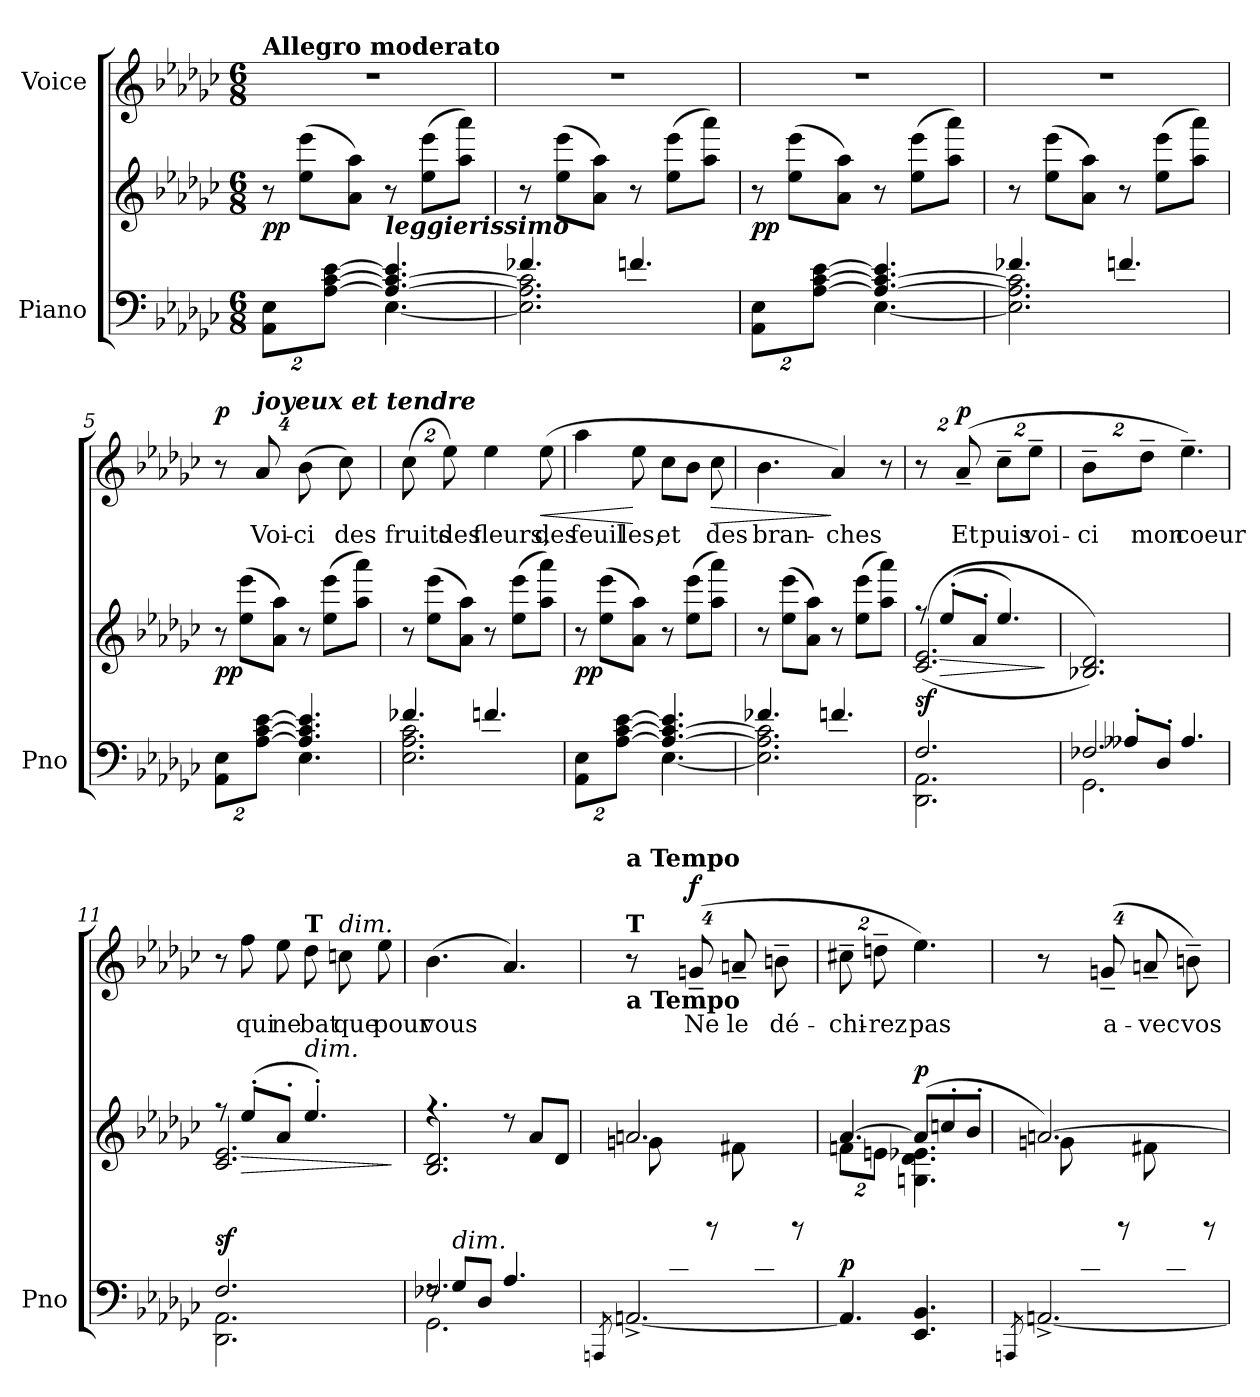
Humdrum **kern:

**kern	**kern	**dynam	**kern	**text	**dynam
*part2	*part2	*part2	*part1	*part1	*part1
*staff3	*staff2	*staff2/3	*staff1	*staff1	*staff1
*I"Piano	*	*	*I"Voice	*	*
*I'Pno	*	*	*	*	*
*clefF4	*clefG2	*	*clefG2	*	*
*k[b-e-a-d-g-c-]	*k[b-e-a-d-g-c-]	*	*k[b-e-a-d-g-c-]	*	*
*M6/8	*M6/8	*	*M6/8	*	*
*MM112	*MM112	*	*MM112	*	*
*Xbrackettup	*	*	*	*	*
=1	=1	=1	=1	=1	=1
*^	*	*	*	*	*
!	!	!	!	!LO:TX:B:t=Allegro moderato	!	!
!	!	!	!LO:DY:b	!	!	!
16%3AA-\ 16%3E-\L	4.ryy	8r	pp	2.r	.	.
.	.	(>8ee-\ 8eee-\L	.	.	.	.
[16%3A-\ [16%3c-\ [16%3e-\J	.	.	.	.	.	.
.	.	8a-\ 8aa-\J)	.	.	.	.
!	!	!LO:TX:b:Bi:t=leggierissimo	!	!	!	!
4.A-/_ 4.c-/_ 4.e-/]	[4.E-\	8r	.	.	.	.
.	.	(>8ee-\ 8eee-\L	.	.	.	.
.	.	8aa-\ 8aaa-\J)	.	.	.	.
=2	=2	=2	=2	=2	=2	=2
4.f-X/	2.E-\] 2.A-\] 2.c-\]	8r	.	2.r	.	.
.	.	(>8ee-\ 8eee-\L	.	.	.	.
.	.	8a-\ 8aa-\J)	.	.	.	.
4.fn/	.	8r	.	.	.	.
.	.	(>8ee-\ 8eee-\L	.	.	.	.
.	.	8aa-\ 8aaa-\J)	.	.	.	.
=3	=3	=3	=3	=3	=3	=3
!	!	!	!LO:DY:b	!	!	!
16%3AA-\ 16%3E-\L	4.ryy	8r	pp	2.r	.	.
.	.	(>8ee-\ 8eee-\L	.	.	.	.
[16%3A-\ [16%3c-\ [16%3e-\J	.	.	.	.	.	.
.	.	8a-\ 8aa-\J)	.	.	.	.
4.A-/_ 4.c-/_ 4.e-/]	[4.E-\	8r	.	.	.	.
.	.	(>8ee-\ 8eee-\L	.	.	.	.
.	.	8aa-\ 8aaa-\J)	.	.	.	.
=4	=4	=4	=4	=4	=4	=4
4.f-X/	2.E-\] 2.A-\] 2.c-\]	8r	.	2.r	.	.
.	.	(>8ee-\ 8eee-\L	.	.	.	.
.	.	8a-\ 8aa-\J)	.	.	.	.
4.fn/	.	8r	.	.	.	.
.	.	(>8ee-\ 8eee-\L	.	.	.	.
.	.	8aa-\ 8aaa-\J)	.	.	.	.
!!LO:LB:g=z
=5	=5	=5	=5	=5	=5	=5
*	*	*	*	*Xbrackettup	*	*
!	!	!	!LO:DY:b	!	!	!LO:DY:a
16%3AA-\ 16%3E-\L	4.ryy	8r	pp	16%3r	.	p
.	.	(>8ee-\ 8eee-\L	.	.	.	.
!	!	!	!	!LO:TX:a:Bi:t=joyeux et tendre	!	!
!	!	!	!	!	!LO:LY:b	!
[16%3A-\ [16%3c-\ [16%3e-\J	.	.	.	16%3a-/	Voi-	.
.	.	8a-\ 8aa-\J)	.	.	.	.
!	!	!	!	!	!LO:LY:b	!
4.A-/] 4.c-/] 4.e-/]	4.E-\	8r	.	(>16%3b-\	-ci	.
.	.	(>8ee-\ 8eee-\L	.	.	.	.
!	!	!	!	!	!LO:LY:b	!
.	.	.	.	16%3cc-\)	des	.
.	.	8aa-\ 8aaa-\J)	.	.	.	.
=6	=6	=6	=6	=6	=6	=6
!	!	!	!	!	!LO:LY:b	!
4.f-X/	2.E-\ 2.A-\ 2.c-\	8r	.	(>16%3cc-\	fruits	.
.	.	(>8ee-\ 8eee-\L	.	.	.	.
!	!	!	!	!	!LO:LY:b	!
.	.	.	.	16%3ee-\)	des	.
.	.	8a-\ 8aa-\J)	.	.	.	.
!	!	!	!	!	!LO:LY:b	!
4.fn/	.	8r	.	4ee-\	fleurs,	.
.	.	(>8ee-\ 8eee-\L	.	.	.	.
!	!	!	!	!	!LO:LY:b	!LO:HP:b
.	.	8aa-\ 8aaa-\J)	.	(>8ee-\	des	<
=7	=7	=7	=7	=7	=7	=7
!	!	!	!LO:DY:b	!	!LO:LY:b	!
16%3AA-\ 16%3E-\L	4.ryy	8r	pp	4aa-\	feuil-	.
.	.	(>8ee-\ 8eee-\L	.	.	.	.
[16%3A-\ [16%3c-\ [16%3e-\J	.	.	.	.	.	.
!	!	!	!	!	!LO:LY:b	!
.	.	8a-\ 8aa-\J)	.	8ee-\	-les,	[
!	!	!	!	!	!LO:LY:b	!
4.A-/_ 4.c-/_ 4.e-/]	[4.E-\	8r	.	8cc-\L	et	.
.	.	(>8ee-\ 8eee-\L	.	8b-\J	.	.
!	!	!	!	!	!LO:LY:b	!LO:HP:b
.	.	8aa-\ 8aaa-\J)	.	8cc-\	des	>
=8	=8	=8	=8	=8	=8	=8
!	!	!	!	!	!LO:LY:b	!
4.f-X/	2.E-\] 2.A-\] 2.c-\]	8r	.	4.b-\	bran-	.
.	.	(>8ee-\ 8eee-\L	.	.	.	.
.	.	8a-\ 8aa-\J)	.	.	.	.
!	!	!	!	!	!LO:LY:b	!
4.fn/	.	8r	.	4a-/)	-ches	]
.	.	(>8ee-\ 8eee-\L	.	.	.	.
.	.	8aa-\ 8aaa-\J)	.	8r	.	.
=9	=9	=9	=9	=9	=9	=9
*	*	*^	*	*	*	*
!	!	!	!	!LO:DY:b	!	!	!
2.F/	2.DD-\ 2.AA-\	8r	(>(>2.c-/ 2.e-/	sf	16%3r	.	.
!	!	!	!	!LO:HP:b	!	!	!
.	.	(>8ee-'/L	.	>	.	.	.
!	!	!	!	!	!	!LO:LY:b	!LO:DY:a
.	.	.	.	.	(>16%3a-~/	Et	p
.	.	8a-'/J	.	.	.	.	.
!	!	!	!	!	!	!LO:LY:b	!
.	.	4.ee-/)	.	.	16%3cc-~\L	puis	.
!	!	!	!	!	!	!LO:LY:b	!
.	.	.	.	.	16%3ee-~\J	voi-	.
*v	*v	*	*	*	*	*	*
*	*v	*v	*	*	*	*
.	.	]	.	.	.
=10	=10	=10	=10	=10	=10
*^	*	*	*	*	*
*	*^	*	*	*	*	*
!	!	!	!	!	!	!LO:LY:b	!
2.F-X/	2.GG-\	8ryy	2.B-X/ 2.d-/))	.	16%3b-~\L	-ci	.
.	.	8A--X'/L	.	.	.	.	.
!	!	!	!	!	!	!LO:LY:b	!
.	.	.	.	.	16%3dd-~\J	mon	.
.	.	8D-'/J	.	.	.	.	.
!	!	!	!	!	!	!LO:LY:b	!
.	.	4.A--/	.	.	4.ee-~\)	coeur	.
!!LO:LB:g=z
=11	=11	=11	=11	=11	=11	=11	=11
*	*	*	*^	*	*	*	*
!	!	!	!	!	!LO:DY:a=2	!	!	!
*	*v	*v	*	*	*	*	*	*
2.F/	2.DD-\ 2.AA-\	8r	2.c-/ 2.e-/	sf	8r	.	.
!	!	!	!	!LO:HP:b	!	!LO:LY:b	!
.	.	(>8ee-'/L	.	>	8ff\	qui	.
!	!	!	!	!	!	!LO:LY:b	!
.	.	8a-'/J	.	.	8ee-\	ne	.
!	!	!	!	!	!LO:TX:a:B:t=T	!	!
!	!	!LO:TX:a:i:t=dim.	!	!	!	!	!
!	!	!	!	!	!	!LO:LY:b	!
.	.	4.ee-'/)	.	.	8dd-\	bat	.
!	!	!	!	!	!LO:TX:a:i:t=dim.	!	!
!	!	!	!	!	!	!LO:LY:b	!
.	.	.	.	.	8ccn\	que	.
!	!	!	!	!	!	!LO:LY:b	!
.	.	.	.	.	8ee-\	pour	.
*v	*v	*	*	*	*	*	*
*	*v	*v	*	*	*	*
.	.	]	.	.	.
=12	=12	=12	=12	=12	=12
*^	*^	*	*	*	*
*	*^	*	*	*	*	*	*
!	!	!	!	!	!	!	!LO:LY:b	!
8rF	2.F-X/	2.GG-\	4.r	2.B-/ 2.d-/	.	(<4.b-\	vous	.
!LO:TX:a:i:t=dim.	!	!	!	!	!	!	!	!
8G-/L	.	.	.	.	.	.	.	.
8D-/J	.	.	.	.	.	.	.	.
4.A-/	.	.	8r	.	.	4.a-/)	.	.
.	.	.	8a-/L	.	.	.	.	.
.	.	.	8d-/J	.	.	.	.	.
*	*v	*v	*	*	*	*	*	*
=13	=13	=13	=13	=13	=13	=13	=13
.	8qAAAn/	.	.	.	.	.	.
!	!	!	!	!	!LO:TX:b:B:t=a Tempo	!	!
!	!	!	!	!	!LO:TX:a:B:t=a Tempo	!	!
!	!	!	!	!	!LO:TX:a:B:t=T	!	!
!	!	!	!	!LO:DY:b	!	!	!
!	!	!	!	!LO:DY:n=1:a	!	!	!
8ryy	[2.AAn^/	2.an/	(>8gn\L	pp sf	16%3r	.	.
8Gn/ 8An/ 8c#X/J)	.	.	8ryy	.	.	.	.
!	!	!	!	!	!	!LO:LY:b	!LO:DY:a
.	.	.	.	.	(>16%3gn~/	Ne	f
4ryy	.	.	8rEE	.	.	.	.
!	!	!	!	!	!	!LO:LY:b	!
.	.	.	(>8f#X\L	.	16%3an~/	le	.
8G/ 8A/ 8c#/J)	.	.	8ryy	.	.	.	.
!	!	!	!	!	!	!LO:LY:b	!
.	.	.	.	.	16%3bn~\	dé-	.
8ryy	.	.	8rEE	.	.	.	.
*v	*v	*	*	*	*	*	*
=14	=14	=14	=14	=14	=14	=14
*	*	*Xbrackettup	*	*	*	*
!	!	!	!LO:DY:a=2	!	!LO:LY:b	!
4.AA/]	[4.a-/	16%3fn\L	p	16%3cc#X~\	-chi-	.
!	!	!	!	!	!LO:LY:b	!
.	.	16%3en\J	.	16%3ddn~\	-rez	.
!	!	!	!LO:DY:a	!	!LO:LY:b	!
4.EE-/ 4.BB-/	(>8a-/L]	4.Gn\ 4.d-\ 4.e-X\	p	4.ee-\)	pas	.
.	8ccn'/	.	.	.	.	.
.	8b-'/J	.	.	.	.	.
=15	=15	=15	=15	=15	=15	=15
*^	*	*	*	*	*	*
.	8qAAAn/	.	.	.	.	.	.
!	!	!	!	!LO:DY:b	!	!	!
!	!	!	!	!LO:DY:n=1:a	!	!	!
8ryy	[2.AAn^/	[2.an/)	(>8gn\L	pp sf	16%3r	.	.
8Gn/ 8An/ 8c#X/J)	.	.	8ryy	.	.	.	.
!	!	!	!	!	!	!LO:LY:b	!
.	.	.	.	.	(>16%3gn~/	a-	.
4ryy	.	.	8rEE	.	.	.	.
!	!	!	!	!	!	!LO:LY:b	!
.	.	.	(>8f#X\L	.	16%3an~/	-vec	.
8G/ 8A/ 8c#/J)	.	.	8ryy	.	.	.	.
!	!	!	!	!	!	!LO:LY:b	!
.	.	.	.	.	16%3bn~\)	vos	.
8ryy	.	.	8rEE	.	.	.	.
*v	*v	*	*	*	*	*	*
*	*v	*v	*	*	*	*
=	=	=	=	=	=
*-	*-	*-	*-	*-	*-
